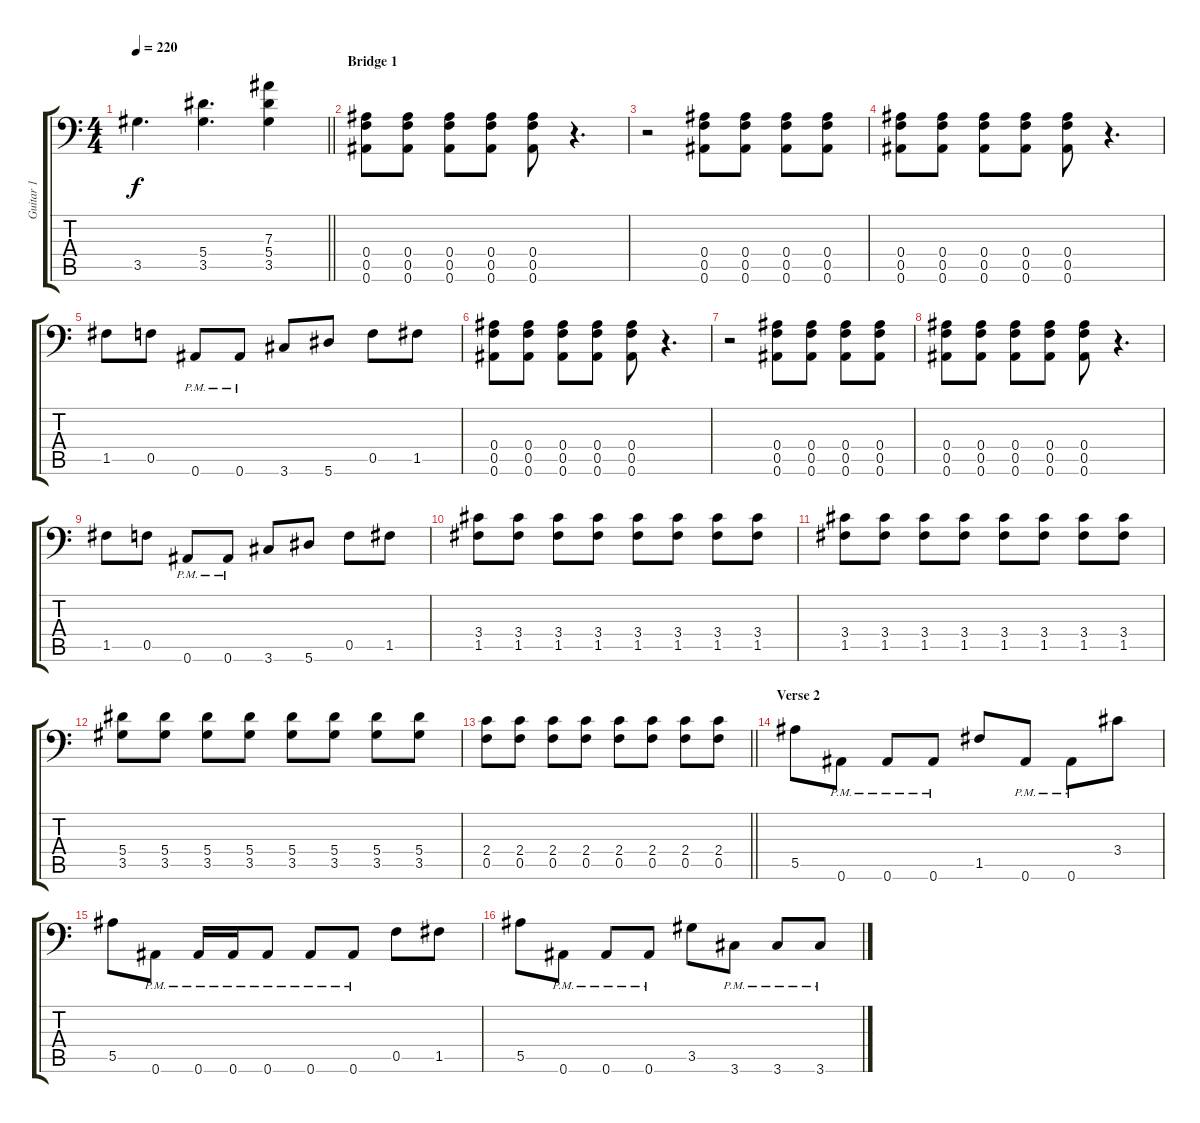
\track ("Guitar 1" "Guitar 1") {instrument distortionguitar}
\staff {score tabs}
\tuning (C4 G3 Eb3 Bb2 F2 Bb1) {hide}
\ts (4 4)
\tempo 220
\clef f4
\barLineRight lightlight
\ks c
3.5.4{d dy f} (5.4 3.5).4{d} (7.3 5.4 3.5).4 |
\section ("" "Bridge 1")
(0.4 0.5 0.6).8 (0.4 0.5 0.6).8 (0.4 0.5 0.6).8 (0.4 0.5 0.6).8 (0.4 0.5 0.6).8 r.4{d} |
r.2 (0.4 0.5 0.6).8 (0.4 0.5 0.6).8 (0.4 0.5 0.6).8 (0.4 0.5 0.6).8 |
(0.4 0.5 0.6).8 (0.4 0.5 0.6).8 (0.4 0.5 0.6).8 (0.4 0.5 0.6).8 (0.4 0.5 0.6).8 r.4{d} |
1.5.8 0.5.8 0.6{pm}.8 0.6{pm}.8 3.6.8 5.6.8 0.5.8 1.5.8 |
(0.4 0.5 0.6).8 (0.4 0.5 0.6).8 (0.4 0.5 0.6).8 (0.4 0.5 0.6).8 (0.4 0.5 0.6).8 r.4{d} |
r.2 (0.4 0.5 0.6).8 (0.4 0.5 0.6).8 (0.4 0.5 0.6).8 (0.4 0.5 0.6).8 |
(0.4 0.5 0.6).8 (0.4 0.5 0.6).8 (0.4 0.5 0.6).8 (0.4 0.5 0.6).8 (0.4 0.5 0.6).8 r.4{d} |
1.5.8 0.5.8 0.6{pm}.8 0.6{pm}.8 3.6.8 5.6.8 0.5.8 1.5.8 |
(3.4 1.5).8 (3.4 1.5).8 (3.4 1.5).8 (3.4 1.5).8 (3.4 1.5).8 (3.4 1.5).8 (3.4 1.5).8 (3.4 1.5).8 |
(3.4 1.5).8 (3.4 1.5).8 (3.4 1.5).8 (3.4 1.5).8 (3.4 1.5).8 (3.4 1.5).8 (3.4 1.5).8 (3.4 1.5).8 |
(5.4 3.5).8 (5.4 3.5).8 (5.4 3.5).8 (5.4 3.5).8 (5.4 3.5).8 (5.4 3.5).8 (5.4 3.5).8 (5.4 3.5).8 |
\barLineRight lightlight
(2.4 0.5).8 (2.4 0.5).8 (2.4 0.5).8 (2.4 0.5).8 (2.4 0.5).8 (2.4 0.5).8 (2.4 0.5).8 (2.4 0.5).8 |
\section ("" "Verse 2")
5.5.8 0.6{pm}.8 0.6{pm}.8 0.6{pm}.8 1.5.8 0.6{pm}.8 0.6{pm}.8 3.4.8 |
5.5.8 0.6{pm}.8 0.6{pm}.16 0.6{pm}.16 0.6{pm}.8 0.6{pm}.8 0.6{pm}.8 0.5.8 1.5.8 |
5.5.8 0.6{pm}.8 0.6{pm}.8 0.6{pm}.8 3.5.8 3.6{pm}.8 3.6{pm}.8 3.6{pm}.8
